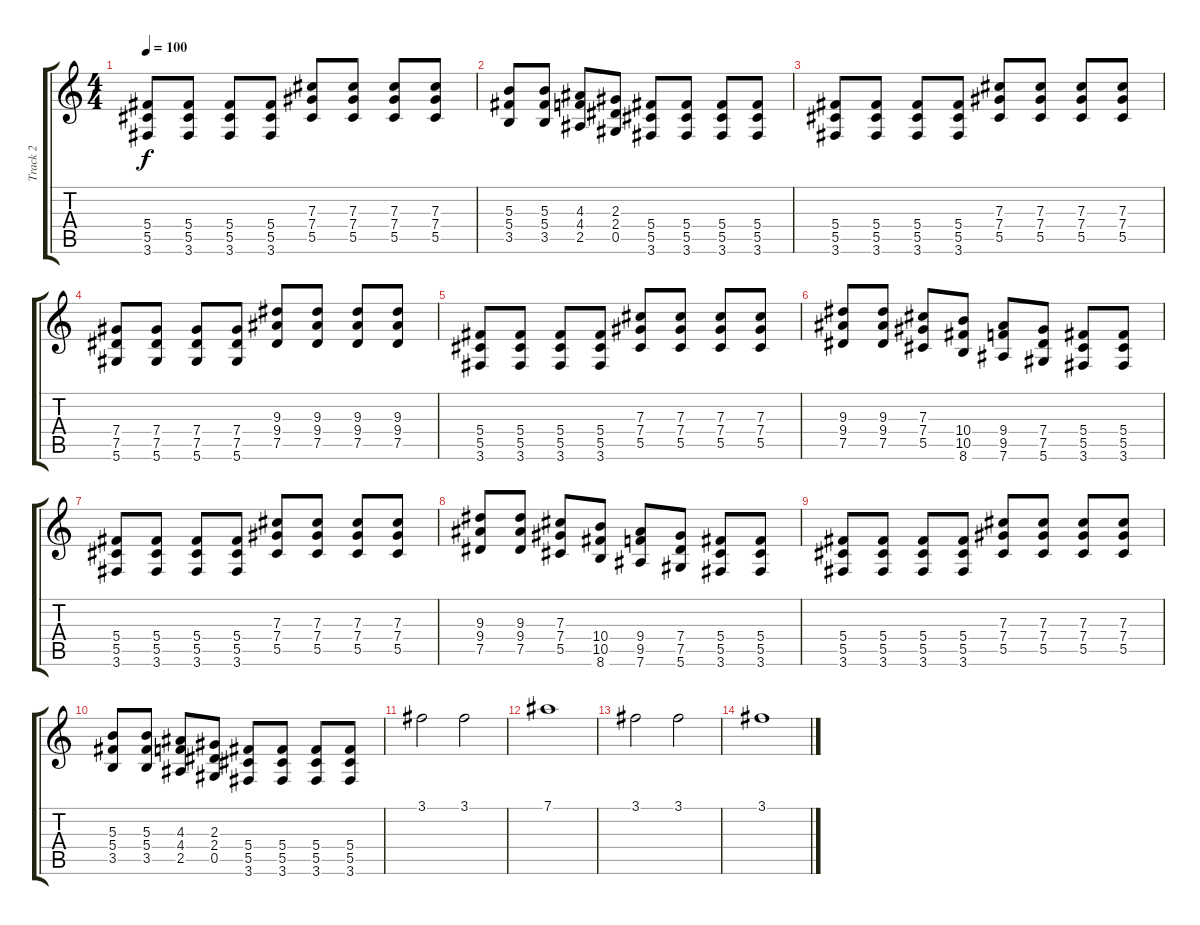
\track ("Track 2" "Track 2") {instrument distortionguitar}
\staff {score tabs}
\tuning (Eb4 Bb3 Gb3 Db3 Ab2 Eb2) {hide}
\ts (4 4)
\tempo 100
\clef g2
\ks c
(5.4 5.5 3.6).8{dy f} (5.4 5.5 3.6).8 (5.4 5.5 3.6).8 (5.4 5.5 3.6).8 (7.3 7.4 5.5).8 (7.3 7.4 5.5).8 (7.3 7.4 5.5).8 (7.3 7.4 5.5).8 |
(5.3 5.4 3.5).8 (5.3 5.4 3.5).8 (4.3 4.4 2.5).8 (2.3 2.4 0.5).8 (5.4 5.5 3.6).8 (5.4 5.5 3.6).8 (5.4 5.5 3.6).8 (5.4 5.5 3.6).8 |
(5.4 5.5 3.6).8 (5.4 5.5 3.6).8 (5.4 5.5 3.6).8 (5.4 5.5 3.6).8 (7.3 7.4 5.5).8 (7.3 7.4 5.5).8 (7.3 7.4 5.5).8 (7.3 7.4 5.5).8 |
(7.4 7.5 5.6).8 (7.4 7.5 5.6).8 (7.4 7.5 5.6).8 (7.4 7.5 5.6).8 (9.3 9.4 7.5).8 (9.3 9.4 7.5).8 (9.3 9.4 7.5).8 (9.3 9.4 7.5).8 |
(5.4 5.5 3.6).8 (5.4 5.5 3.6).8 (5.4 5.5 3.6).8 (5.4 5.5 3.6).8 (7.3 7.4 5.5).8 (7.3 7.4 5.5).8 (7.3 7.4 5.5).8 (7.3 7.4 5.5).8 |
(9.3 9.4 7.5).8 (9.3 9.4 7.5).8 (7.3 7.4 5.5).8 (10.4 10.5 8.6).8 (9.4 9.5 7.6).8 (7.4 7.5 5.6).8 (5.4 5.5 3.6).8 (5.4 5.5 3.6).8 |
(5.4 5.5 3.6).8 (5.4 5.5 3.6).8 (5.4 5.5 3.6).8 (5.4 5.5 3.6).8 (7.3 7.4 5.5).8 (7.3 7.4 5.5).8 (7.3 7.4 5.5).8 (7.3 7.4 5.5).8 |
(9.3 9.4 7.5).8 (9.3 9.4 7.5).8 (7.3 7.4 5.5).8 (10.4 10.5 8.6).8 (9.4 9.5 7.6).8 (7.4 7.5 5.6).8 (5.4 5.5 3.6).8 (5.4 5.5 3.6).8 |
(5.4 5.5 3.6).8 (5.4 5.5 3.6).8 (5.4 5.5 3.6).8 (5.4 5.5 3.6).8 (7.3 7.4 5.5).8 (7.3 7.4 5.5).8 (7.3 7.4 5.5).8 (7.3 7.4 5.5).8 |
(5.3 5.4 3.5).8 (5.3 5.4 3.5).8 (4.3 4.4 2.5).8 (2.3 2.4 0.5).8 (5.4 5.5 3.6).8 (5.4 5.5 3.6).8 (5.4 5.5 3.6).8 (5.4 5.5 3.6).8 |
3.1.2 3.1.2 |
7.1.1 |
3.1.2 3.1.2 |
3.1.1
